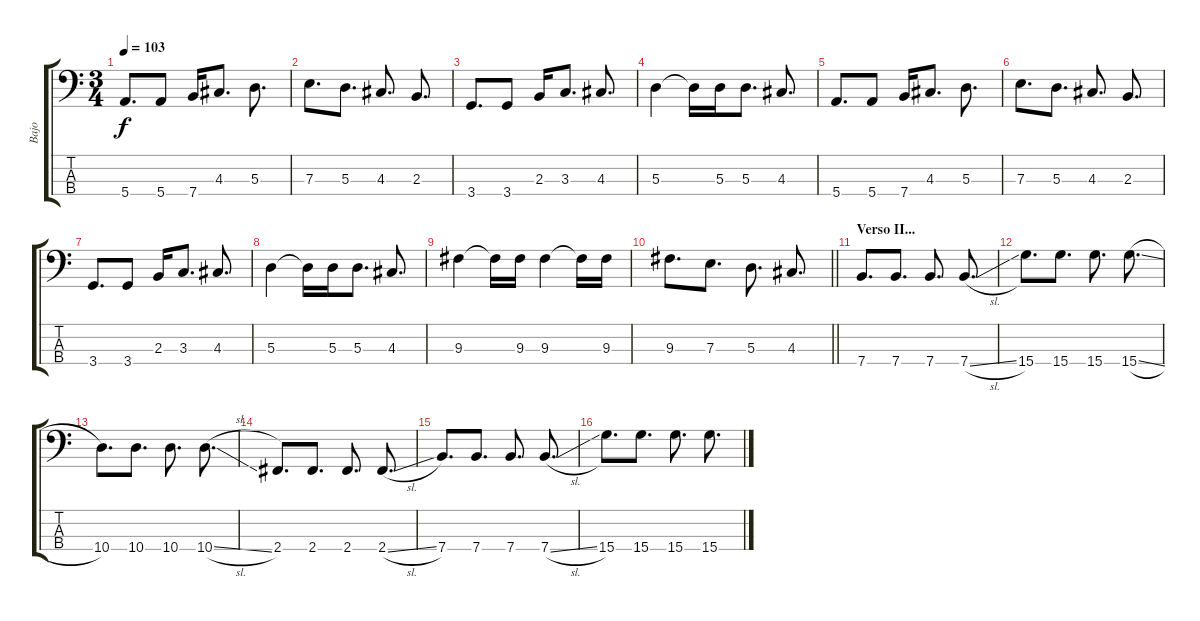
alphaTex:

\track ("Bajo" "Bajo") {instrument electricbassfinger}
\staff {score tabs}
\tuning (G2 D2 A1 E1) {hide}
\ts (3 4)
\tempo 103
\clef f4
\ks c
5.4.8{d dy f} 5.4.8 7.4.16 4.3.8{d} 5.3.8{d} |
7.3.8{d} 5.3.8{d} 4.3.8{d} 2.3.8{d} |
3.4.8{d} 3.4.8 2.3.16 3.3.8{d} 4.3.8{d} |
5.3.4 5.3{t}.16 5.3.16 5.3.8{d} 4.3.8{d} |
5.4.8{d} 5.4.8 7.4.16 4.3.8{d} 5.3.8{d} |
7.3.8{d} 5.3.8{d} 4.3.8{d} 2.3.8{d} |
3.4.8{d} 3.4.8 2.3.16 3.3.8{d} 4.3.8{d} |
5.3.4 5.3{t}.16 5.3.16 5.3.8{d} 4.3.8{d} |
9.3.4 9.3{t}.16 9.3.16 9.3.4 9.3{t}.16 9.3.16 |
\barLineRight lightlight
9.3.8{d} 7.3.8{d} 5.3.8{d} 4.3.8{d} |
\section ("" "Verso II...")
7.4.8{d} 7.4.8{d} 7.4.8{d} 7.4{sl}.8{d} |
15.4.8{d} 15.4.8{d} 15.4.8{d} 15.4{sl}.8{d} |
10.4.8{d} 10.4.8{d} 10.4.8{d} 10.4{sl}.8{d} |
2.4.8{d} 2.4.8{d} 2.4.8{d} 2.4{sl}.8{d} |
7.4.8{d} 7.4.8{d} 7.4.8{d} 7.4{sl}.8{d} |
15.4.8{d} 15.4.8{d} 15.4.8{d} 15.4{sl}.8{d}
